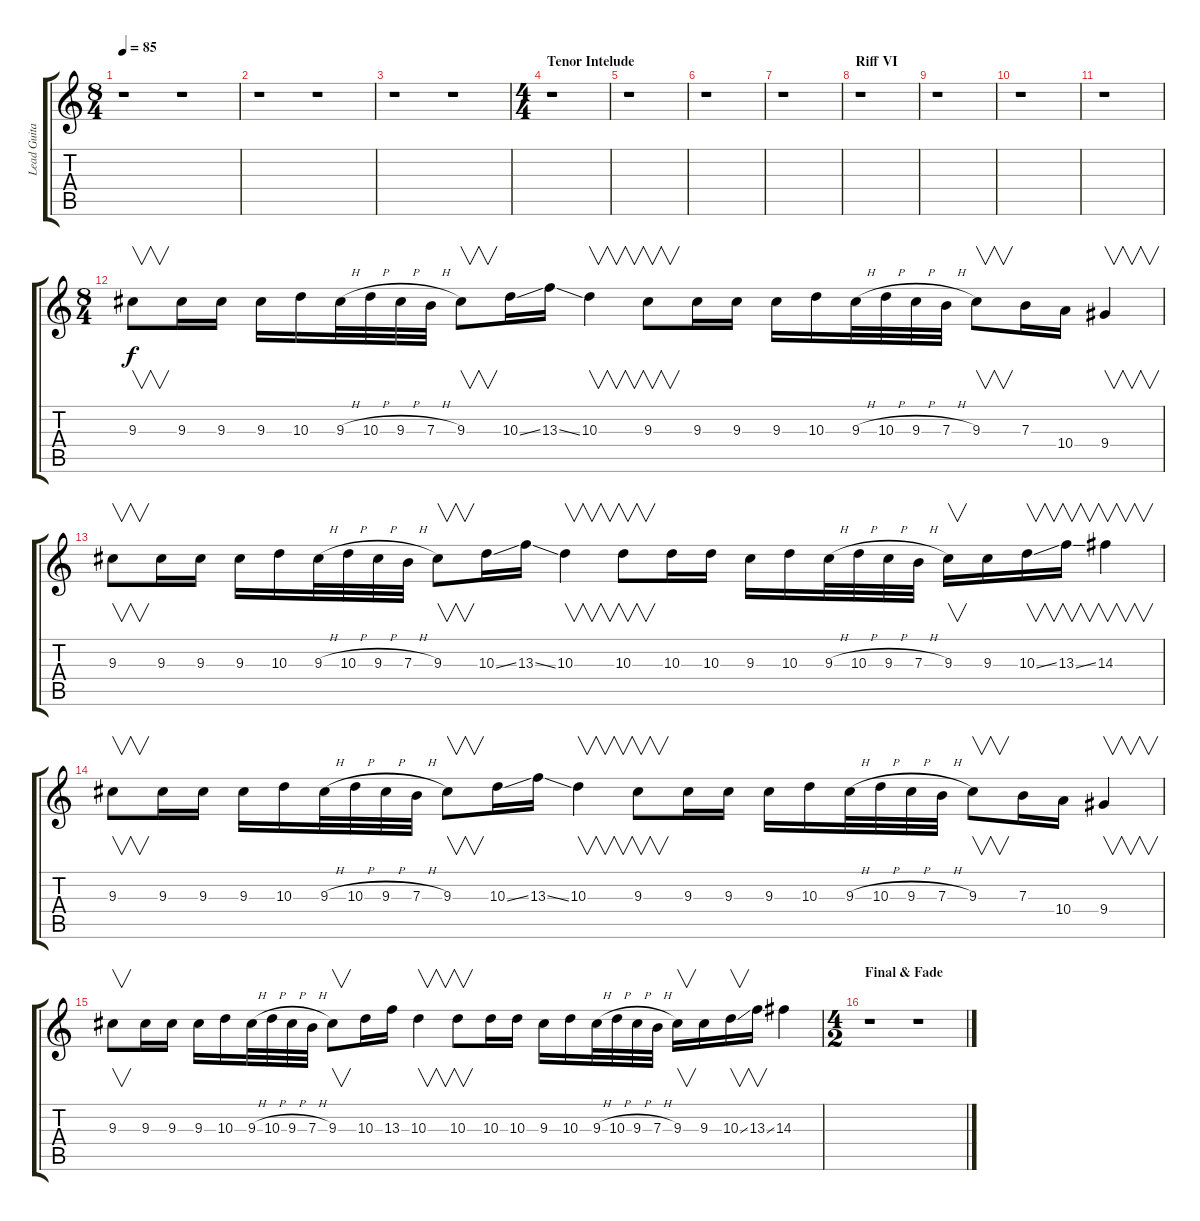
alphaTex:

\track ("Lead Guitar" "Lead Guita") {instrument distortionguitar}
\staff {score tabs}
\tuning (Db4 Ab3 E3 B2 Gb2 Db2) {hide}
\ts (8 4)
\tempo 85
\clef g2
\ks c
r.1{dy f} r.1 |
r.1 r.1 |
r.1 r.1 |
\ts (4 4)
\section ("" "Tenor Intelude")
r.1 |
r.1 |
r.1 |
r.1 |
\section ("" "Riff VI")
r.1 |
r.1 |
r.1 |
r.1 |
\ts (8 4)
9.3.8{v volume 11 instrument overdrivenguitar} 9.3.16 9.3.16 9.3.16 10.3.16 9.3{h}.32 10.3{h}.32 9.3{h}.32 7.3{h}.32 9.3.8{v} 10.3{ss}.16 13.3{ss}.16 10.3.4{v} 9.3.8{v} 9.3.16 9.3.16 9.3.16 10.3.16 9.3{h}.32 10.3{h}.32 9.3{h}.32 7.3{h}.32 9.3.8{v} 7.3.16 10.4.16 9.4.4{v} |
9.3.8{v} 9.3.16 9.3.16 9.3.16 10.3.16 9.3{h}.32 10.3{h}.32 9.3{h}.32 7.3{h}.32 9.3.8{v} 10.3{ss}.16 13.3{ss}.16 10.3.4{v} 10.3.8{v} 10.3.16 10.3.16 9.3.16 10.3.16 9.3{h}.32 10.3{h}.32 9.3{h}.32 7.3{h}.32 9.3.16{v} 9.3.16 10.3{ss}.16{v} 13.3{ss}.16{v} 14.3.4{v} |
9.3.8{v} 9.3.16 9.3.16 9.3.16 10.3.16 9.3{h}.32 10.3{h}.32 9.3{h}.32 7.3{h}.32 9.3.8{v} 10.3{ss}.16 13.3{ss}.16 10.3.4{v} 9.3.8{v} 9.3.16 9.3.16 9.3.16 10.3.16 9.3{h}.32 10.3{h}.32 9.3{h}.32 7.3{h}.32 9.3.8{v} 7.3.16 10.4.16 9.4.4{v} |
9.3.8{v} 9.3.16 9.3.16 9.3.16 10.3.16 9.3{h}.32 10.3{h}.32 9.3{h}.32 7.3{h}.32 9.3.8{v} 10.3.16 13.3.16 10.3.4{v} 10.3.8{v} 10.3.16 10.3.16 9.3.16 10.3.16 9.3{h}.32 10.3{h}.32 9.3{h}.32 7.3{h}.32 9.3.16{v} 9.3.16 10.3{ss}.16{v} 13.3{ss}.16{v} 14.3.4 |
\ts (4 2)
\section ("" "Final & Fade")
r.1 r.1
